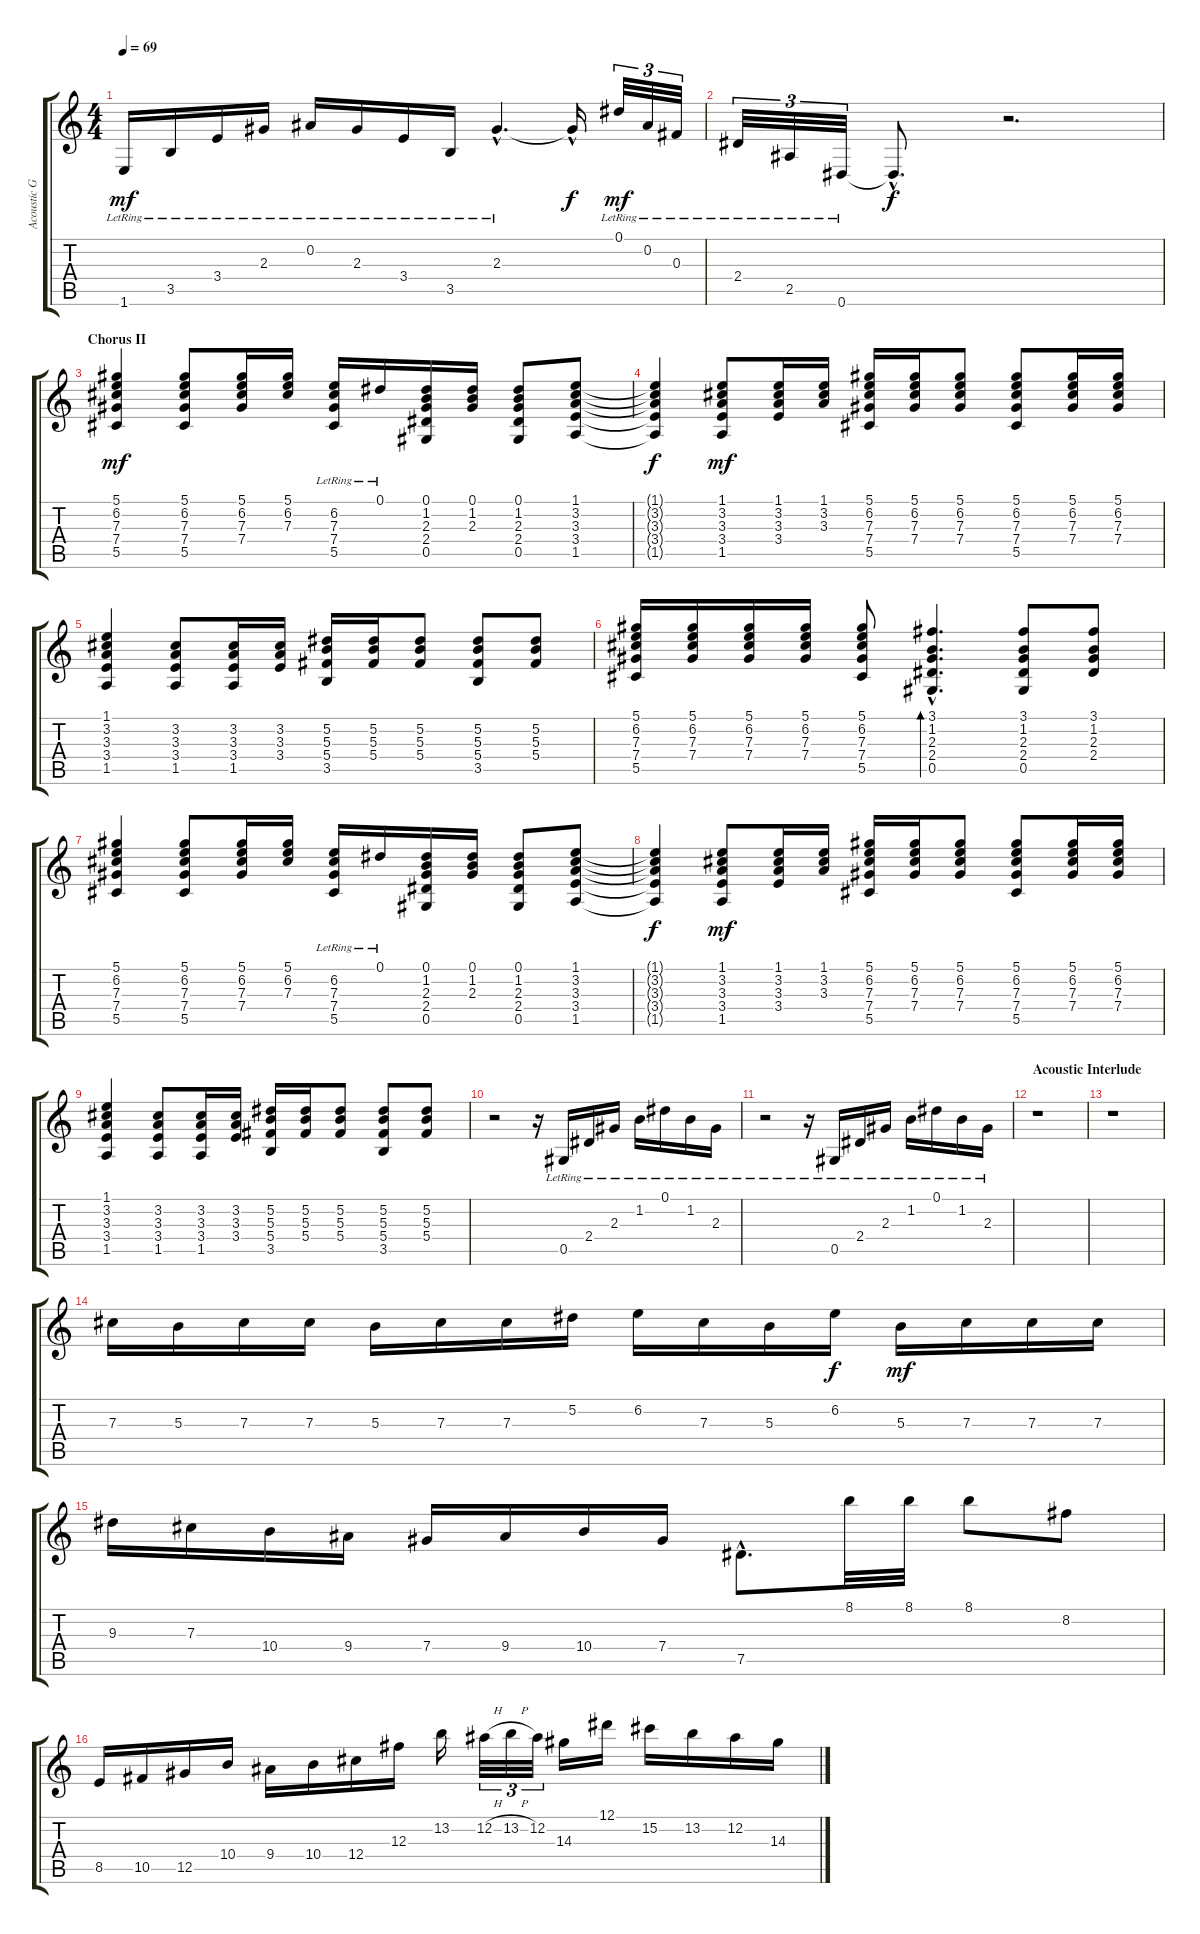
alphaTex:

\track ("Acoustic Guitar II" "Acoustic G") {instrument acousticguitarnylon}
\staff {score tabs}
\tuning (Eb4 Bb3 Gb3 Db3 Ab2 Eb2) {hide}
\ts (4 4)
\tempo 69
\clef g2
\ks c
1.6{lr}.16{dy mf} 3.5{lr}.16 3.4{lr}.16 2.3{lr}.16 0.2{lr}.16 2.3{lr}.16 3.4{lr}.16 3.5{lr}.16 2.3{hac lr}.4{d} 2.3{hac t}.16{dy f} 0.1{lr}.32{tu (3 2) dy mf} 0.2{lr}.32{tu (3 2)} 0.3{lr}.32{tu (3 2)} |
2.4{lr}.32{tu (3 2)} 2.5{lr}.32{tu (3 2)} 0.6{lr}.32{tu (3 2)} 0.6{hac t}.8{d dy f} r.2{d} |
\section ("" "Chorus II")
(5.1 6.2 7.3 7.4 5.5).4{dy mf} (5.1 6.2 7.3 7.4 5.5).8 (5.1 6.2 7.3 7.4).16 (5.1 6.2 7.3).16 (6.2 7.3{lr} 7.4{lr} 5.5{lr}).16 0.1{lr}.16 (0.1 1.2 2.3 2.4 0.5).16 (0.1 1.2 2.3).16 (0.1 1.2 2.3 2.4 0.5).8 (1.1 3.2 3.3 3.4 1.5).8 |
(1.1{t} 3.2{t} 3.3{t} 3.4{t} 1.5{t}).4{dy f} (1.1 3.2 3.3 3.4 1.5).8{dy mf} (1.1 3.2 3.3 3.4).16 (1.1 3.2 3.3).16 (5.1 6.2 7.3 7.4 5.5).16 (5.1 6.2 7.3 7.4).16 (5.1 6.2 7.3 7.4).8 (5.1 6.2 7.3 7.4 5.5).8 (5.1 6.2 7.3 7.4).16 (5.1 6.2 7.3 7.4).16 |
(1.1 3.2 3.3 3.4 1.5).4 (3.2 3.3 3.4 1.5).8 (3.2 3.3 3.4 1.5).16 (3.2 3.3 3.4).16 (5.2 5.3 5.4 3.5).16 (5.2 5.3 5.4).16 (5.2 5.3 5.4).8 (5.2 5.3 5.4 3.5).8 (5.2 5.3 5.4).8 |
(5.1 6.2 7.3 7.4 5.5).16 (5.1 6.2 7.3 7.4).16 (5.1 6.2 7.3 7.4).16 (5.1 6.2 7.3 7.4).16 (5.1 6.2 7.3 7.4 5.5).8 (3.1{hac} 1.2{hac} 2.3{hac} 2.4{hac} 0.5{hac}).4{d bd 120} (3.1 1.2 2.3 2.4 0.5).8 (3.1 1.2 2.3 2.4).8 |
(5.1 6.2 7.3 7.4 5.5).4 (5.1 6.2 7.3 7.4 5.5).8 (5.1 6.2 7.3 7.4).16 (5.1 6.2 7.3).16 (6.2{lr} 7.3{lr} 7.4{lr} 5.5{lr}).16 0.1{lr}.16 (0.1 1.2 2.3 2.4 0.5).16 (0.1 1.2 2.3).16 (0.1 1.2 2.3 2.4 0.5).8 (1.1 3.2 3.3 3.4 1.5).8 |
(1.1{t} 3.2{t} 3.3{t} 3.4{t} 1.5{t}).4{dy f} (1.1 3.2 3.3 3.4 1.5).8{dy mf} (1.1 3.2 3.3 3.4).16 (1.1 3.2 3.3).16 (5.1 6.2 7.3 7.4 5.5).16 (5.1 6.2 7.3 7.4).16 (5.1 6.2 7.3 7.4).8 (5.1 6.2 7.3 7.4 5.5).8 (5.1 6.2 7.3 7.4).16 (5.1 6.2 7.3 7.4).16 |
(1.1 3.2 3.3 3.4 1.5).4 (3.2 3.3 3.4 1.5).8 (3.2 3.3 3.4 1.5).16 (3.2 3.3 3.4).16 (5.2 5.3 5.4 3.5).16 (5.2 5.3 5.4).16 (5.2 5.3 5.4).8 (5.2 5.3 5.4 3.5).8 (5.2 5.3 5.4).8 |
r.2 r.16 0.5{lr}.16 2.4{lr}.16 2.3{lr}.16 1.2{lr}.16 0.1{lr}.16 1.2{lr}.16 2.3{lr}.16 |
r.2 r.16 0.5{lr}.16 2.4{lr}.16 2.3{lr}.16 1.2{lr}.16 0.1{lr}.16 1.2{lr}.16 2.3{lr}.16 |
\section ("" "Acoustic Interlude")
r.1 |
r.1 |
7.3.16 5.3.16 7.3.16 7.3.16 5.3.16 7.3.16 7.3.16 5.2.16 6.2.16 7.3.16 5.3.16 6.2.16{dy f} 5.3.16{dy mf} 7.3.16 7.3.16 7.3.16 |
9.3.16 7.3.16 10.4.16 9.4.16 7.4.16 9.4.16 10.4.16 7.4.16 7.5{hac}.8{d} 8.1.32 8.1.32 8.1.8 8.2.8 |
8.5.16 10.5.16 12.5.16 10.4.16 9.4.16 10.4.16 12.4.16 12.3.16 13.2.16 12.2{h}.32{tu (3 2)} 13.2{h}.32{tu (3 2)} 12.2.32{tu (3 2)} 14.3.16 12.1.16 15.2.16 13.2.16 12.2.16 14.3.16
